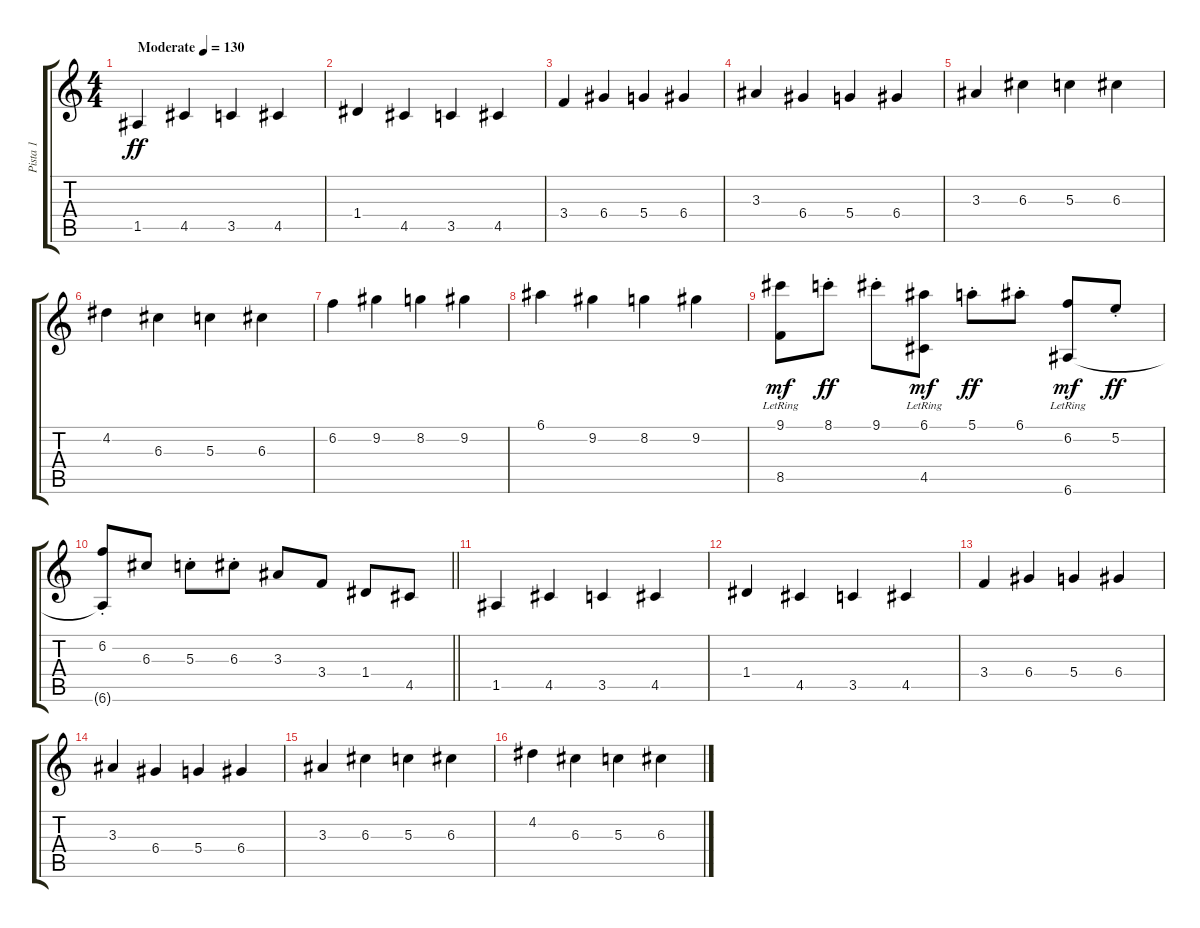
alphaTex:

\track ("Pista 1" "Pista 1") {instrument acousticguitarsteel}
\staff {score tabs}
\tuning (E4 B3 G3 D3 A2 E2) {hide}
\ts (4 4)
\tempo (130 "Moderate")
\clef g2
\ks c
1.5.4{dy ff instrument acousticguitarsteel} 4.5.4 3.5.4 4.5.4 |
1.4.4 4.5.4 3.5.4 4.5.4 |
3.4.4 6.4.4 5.4.4 6.4.4 |
3.3.4 6.4.4 5.4.4 6.4.4 |
3.3.4 6.3.4 5.3.4 6.3.4 |
4.2.4 6.3.4 5.3.4 6.3.4 |
6.2.4 9.2.4 8.2.4 9.2.4 |
6.1.4 9.2.4 8.2.4 9.2.4 |
(9.1 8.5{lr}).8{dy mf} 8.1{st}.8{dy ff} 9.1{st}.8 (6.1 4.5{lr}).8{dy mf} 5.1{st}.8{dy ff} 6.1{st}.8 (6.2 6.6{lr}).8{dy mf} 5.2{st}.8{dy ff} |
\barLineRight lightlight
(6.2{st} 6.6{t}).8 6.3.8 5.3{st}.8 6.3{st}.8 3.3.8 3.4.8 1.4.8 4.5.8 |
1.5.4 4.5.4 3.5.4 4.5.4 |
1.4.4 4.5.4 3.5.4 4.5.4 |
3.4.4 6.4.4 5.4.4 6.4.4 |
3.3.4 6.4.4 5.4.4 6.4.4 |
3.3.4 6.3.4 5.3.4 6.3.4 |
4.2.4 6.3.4 5.3.4 6.3.4
